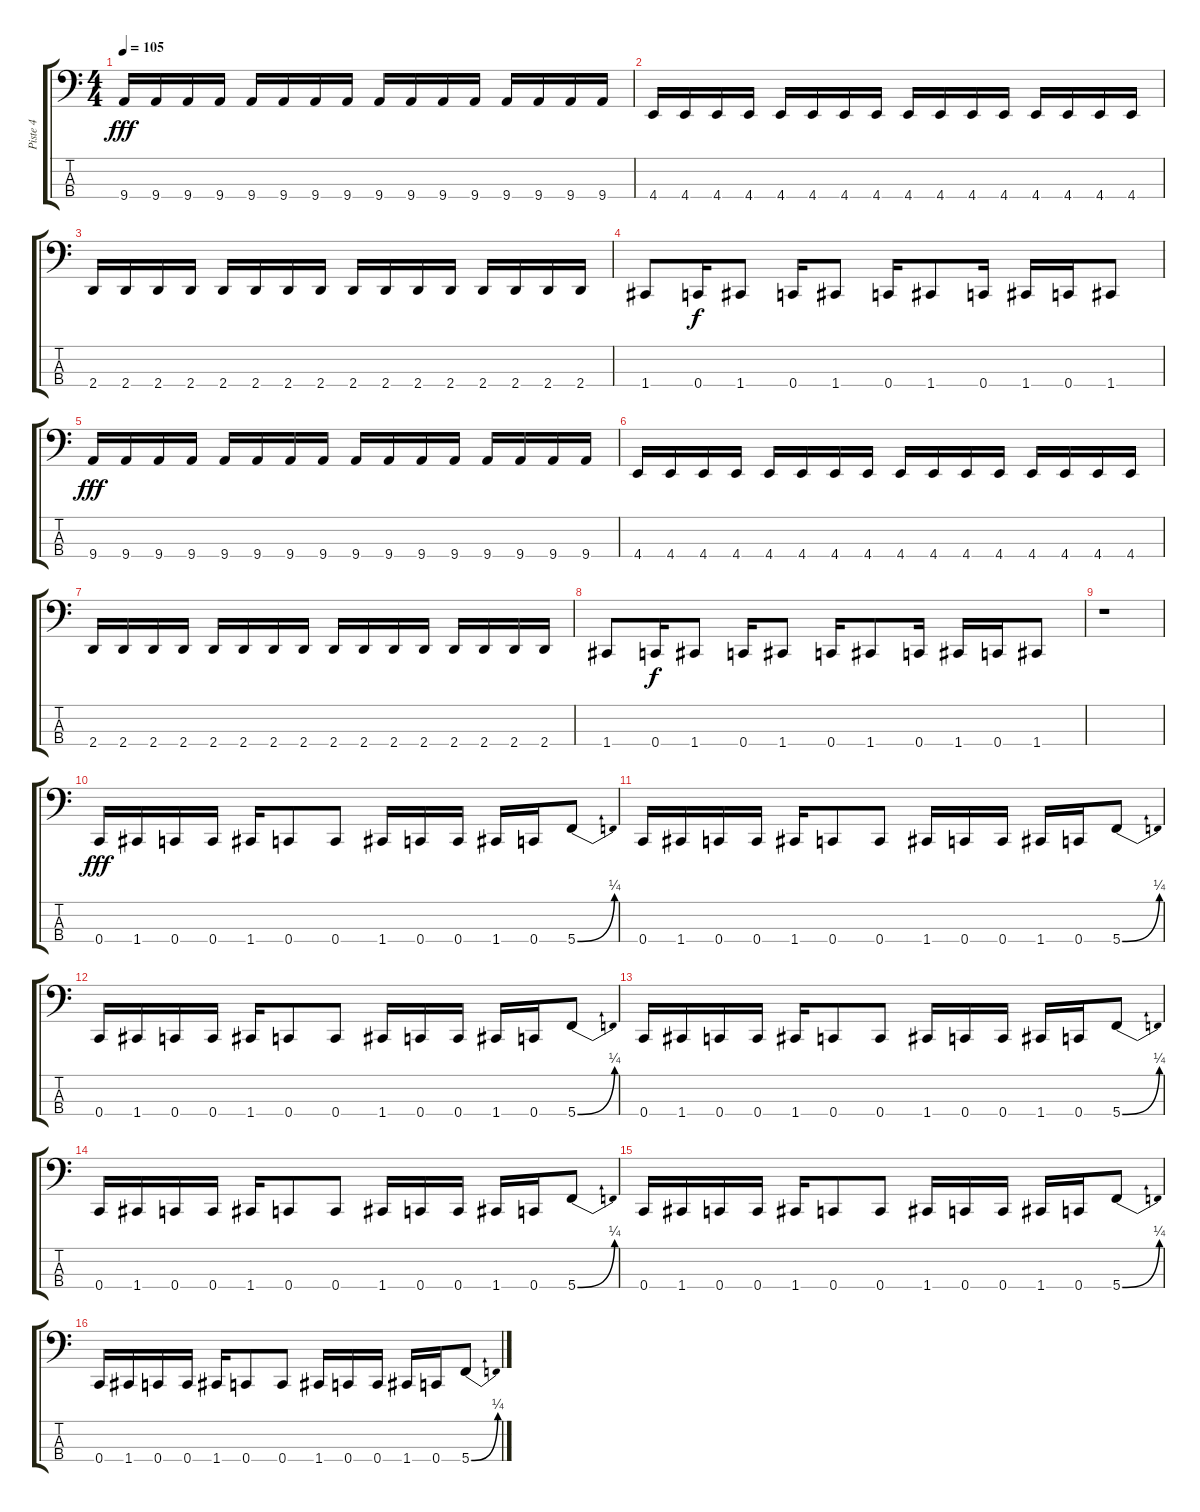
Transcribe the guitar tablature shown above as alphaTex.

\track ("Piste 4" "Piste 4") {instrument electricbassfinger}
\staff {score tabs}
\tuning (F2 C2 G1 C1) {hide}
\ts (4 4)
\tempo 105
\clef f4
\ks c
9.4.16{dy fff} 9.4.16 9.4.16 9.4.16 9.4.16 9.4.16 9.4.16 9.4.16 9.4.16 9.4.16 9.4.16 9.4.16 9.4.16 9.4.16 9.4.16 9.4.16 |
4.4.16 4.4.16 4.4.16 4.4.16 4.4.16 4.4.16 4.4.16 4.4.16 4.4.16 4.4.16 4.4.16 4.4.16 4.4.16 4.4.16 4.4.16 4.4.16 |
2.4.16 2.4.16 2.4.16 2.4.16 2.4.16 2.4.16 2.4.16 2.4.16 2.4.16 2.4.16 2.4.16 2.4.16 2.4.16 2.4.16 2.4.16 2.4.16 |
1.4.8 0.4.16{dy f} 1.4.8 0.4.16 1.4.8 0.4.16 1.4.8 0.4.16 1.4.16 0.4.16 1.4.8 |
9.4.16{dy fff} 9.4.16 9.4.16 9.4.16 9.4.16 9.4.16 9.4.16 9.4.16 9.4.16 9.4.16 9.4.16 9.4.16 9.4.16 9.4.16 9.4.16 9.4.16 |
4.4.16 4.4.16 4.4.16 4.4.16 4.4.16 4.4.16 4.4.16 4.4.16 4.4.16 4.4.16 4.4.16 4.4.16 4.4.16 4.4.16 4.4.16 4.4.16 |
2.4.16 2.4.16 2.4.16 2.4.16 2.4.16 2.4.16 2.4.16 2.4.16 2.4.16 2.4.16 2.4.16 2.4.16 2.4.16 2.4.16 2.4.16 2.4.16 |
1.4.8 0.4.16{dy f} 1.4.8 0.4.16 1.4.8 0.4.16 1.4.8 0.4.16 1.4.16 0.4.16 1.4.8 |
r.1 |
0.4.16{dy fff} 1.4.16 0.4.16 0.4.16 1.4.16 0.4.8 0.4.8 1.4.16 0.4.16 0.4.16 1.4.16 0.4.16 5.4{be (bend 0 0 60 1)}.8 |
0.4.16 1.4.16 0.4.16 0.4.16 1.4.16 0.4.8 0.4.8 1.4.16 0.4.16 0.4.16 1.4.16 0.4.16 5.4{be (bend 0 0 60 1)}.8 |
0.4.16 1.4.16 0.4.16 0.4.16 1.4.16 0.4.8 0.4.8 1.4.16 0.4.16 0.4.16 1.4.16 0.4.16 5.4{be (bend 0 0 60 1)}.8 |
0.4.16 1.4.16 0.4.16 0.4.16 1.4.16 0.4.8 0.4.8 1.4.16 0.4.16 0.4.16 1.4.16 0.4.16 5.4{be (bend 0 0 60 1)}.8 |
0.4.16 1.4.16 0.4.16 0.4.16 1.4.16 0.4.8 0.4.8 1.4.16 0.4.16 0.4.16 1.4.16 0.4.16 5.4{be (bend 0 0 60 1)}.8 |
0.4.16 1.4.16 0.4.16 0.4.16 1.4.16 0.4.8 0.4.8 1.4.16 0.4.16 0.4.16 1.4.16 0.4.16 5.4{be (bend 0 0 60 1)}.8 |
0.4.16 1.4.16 0.4.16 0.4.16 1.4.16 0.4.8 0.4.8 1.4.16 0.4.16 0.4.16 1.4.16 0.4.16 5.4{be (bend 0 0 60 1)}.8
